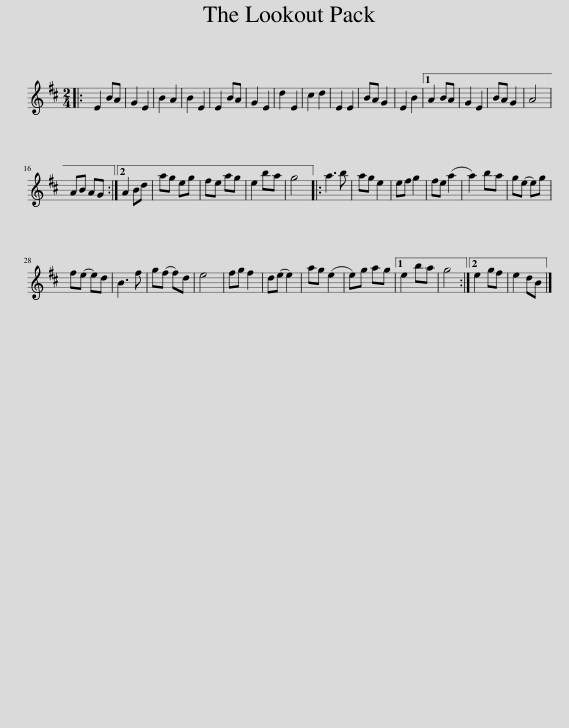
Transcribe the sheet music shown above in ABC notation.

X:1
L:1/8
M:2/4
I:linebreak $
K:D
V:1 treble
V:1
|: E2 BA | G2 E2 | B2 A2 | B2 E2 | E2 BA | %5
 G2 E2 | d2 E2 | c2 d2 | E2 E2 | BA G2 | %10
 E2 B2 |1 A2 BA | G2 E2 | BA G2 | A4 |$ %15
 AB AG :|2 A2 Bd | ag eg | fe ag | e2 ba | %20
 g4 |: a3 b | ag e2 | ef g2 | fe (a2 | %25
 a2) ba | g(e e)g |$ f(e e)d | B3 f | g(f f)d | %30
 e4 | fg f2 | d(e e2) | ag (e2 | e)g ag |1 %35
 e2 ba | g4 :|2 e2 gf | e2 dB |] %39
